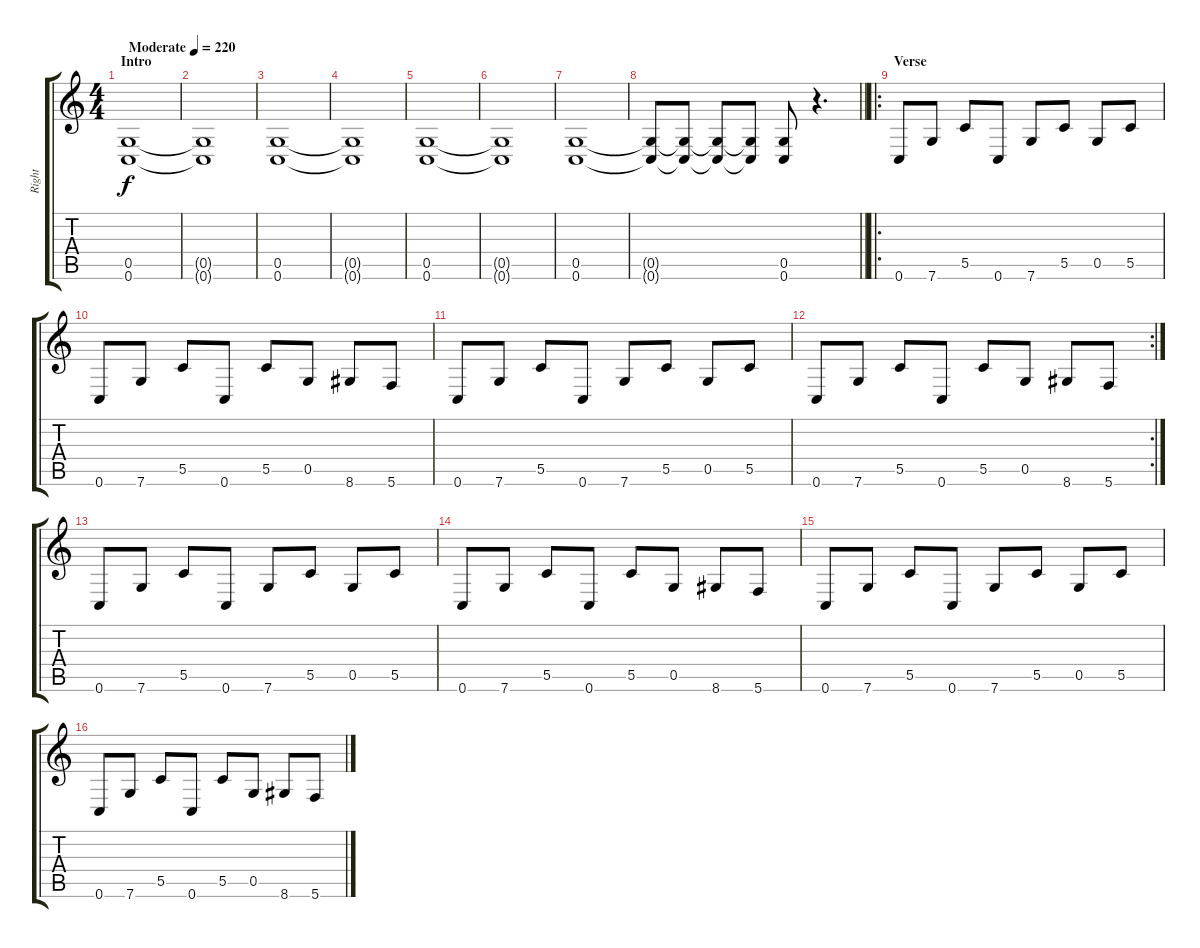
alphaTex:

\track ("Right" "Right") {instrument distortionguitar}
\staff {score tabs}
\tuning (D4 A3 F3 C3 G2 C2) {hide}
\ts (4 4)
\section ("" "Intro")
\tempo (220 "Moderate")
\clef g2
\ks c
(0.5 0.6).1{dy f instrument distortionguitar} |
(0.5{t} 0.6{t}).1 |
(0.5 0.6).1 |
(0.5{t} 0.6{t}).1 |
(0.5 0.6).1 |
(0.5{t} 0.6{t}).1 |
(0.5 0.6).1 |
\barLineRight lightlight
(0.5{t} 0.6{t}).8 (0.5{t} 0.6{t}).8 (0.5{t} 0.6{t}).8 (0.5{t} 0.6{t}).8 (0.5 0.6).8 r.4{d} |
\ro
\section ("" "Verse")
0.6.8 7.6.8 5.5.8 0.6.8 7.6.8 5.5.8 0.5.8 5.5.8 |
0.6.8 7.6.8 5.5.8 0.6.8 5.5.8 0.5.8 8.6.8 5.6.8 |
0.6.8 7.6.8 5.5.8 0.6.8 7.6.8 5.5.8 0.5.8 5.5.8 |
\rc 2
0.6.8 7.6.8 5.5.8 0.6.8 5.5.8 0.5.8 8.6.8 5.6.8 |
0.6.8 7.6.8 5.5.8 0.6.8 7.6.8 5.5.8 0.5.8 5.5.8 |
0.6.8 7.6.8 5.5.8 0.6.8 5.5.8 0.5.8 8.6.8 5.6.8 |
0.6.8 7.6.8 5.5.8 0.6.8 7.6.8 5.5.8 0.5.8 5.5.8 |
0.6.8 7.6.8 5.5.8 0.6.8 5.5.8 0.5.8 8.6.8 5.6.8
